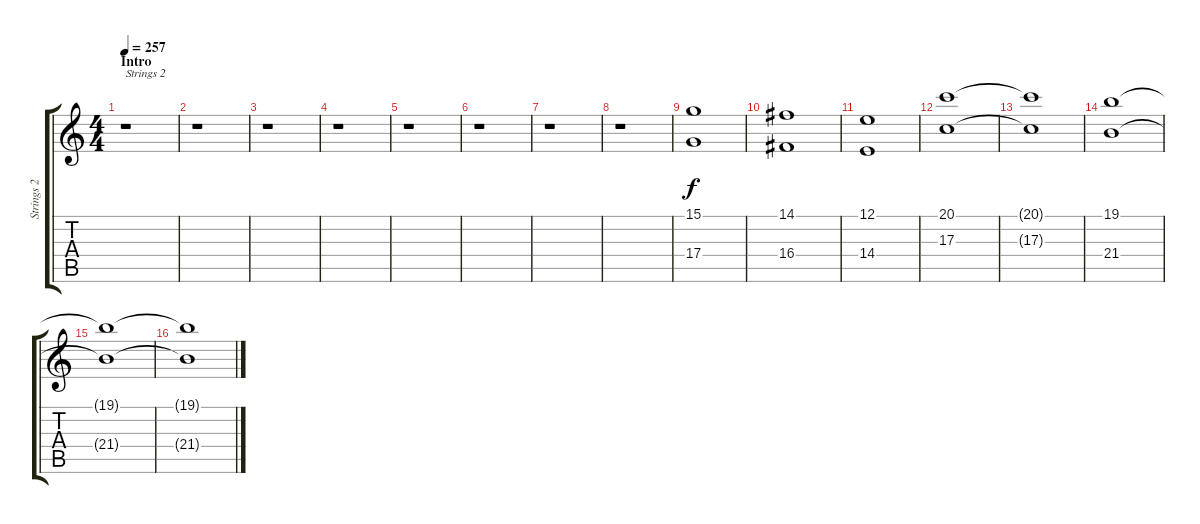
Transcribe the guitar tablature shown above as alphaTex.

\track ("Strings 2" "Strings 2") {instrument stringensemble1}
\staff {score tabs}
\tuning (E4 B3 G3 D3 A2 E2) {hide}
\ts (4 4)
\section ("" "Intro")
\tempo 257
\clef g2
\ks c
r.1{txt "Strings 2" dy f instrument stringensemble1} |
r.1 |
r.1 |
r.1 |
r.1 |
r.1 |
r.1 |
r.1 |
(15.1 17.4).1 |
(14.1 16.4).1 |
(12.1 14.4).1 |
(20.1 17.3).1 |
(20.1{t} 17.3{t}).1 |
(19.1 21.4).1 |
(19.1{t} 21.4{t}).1 |
(19.1{t} 21.4{t}).1
